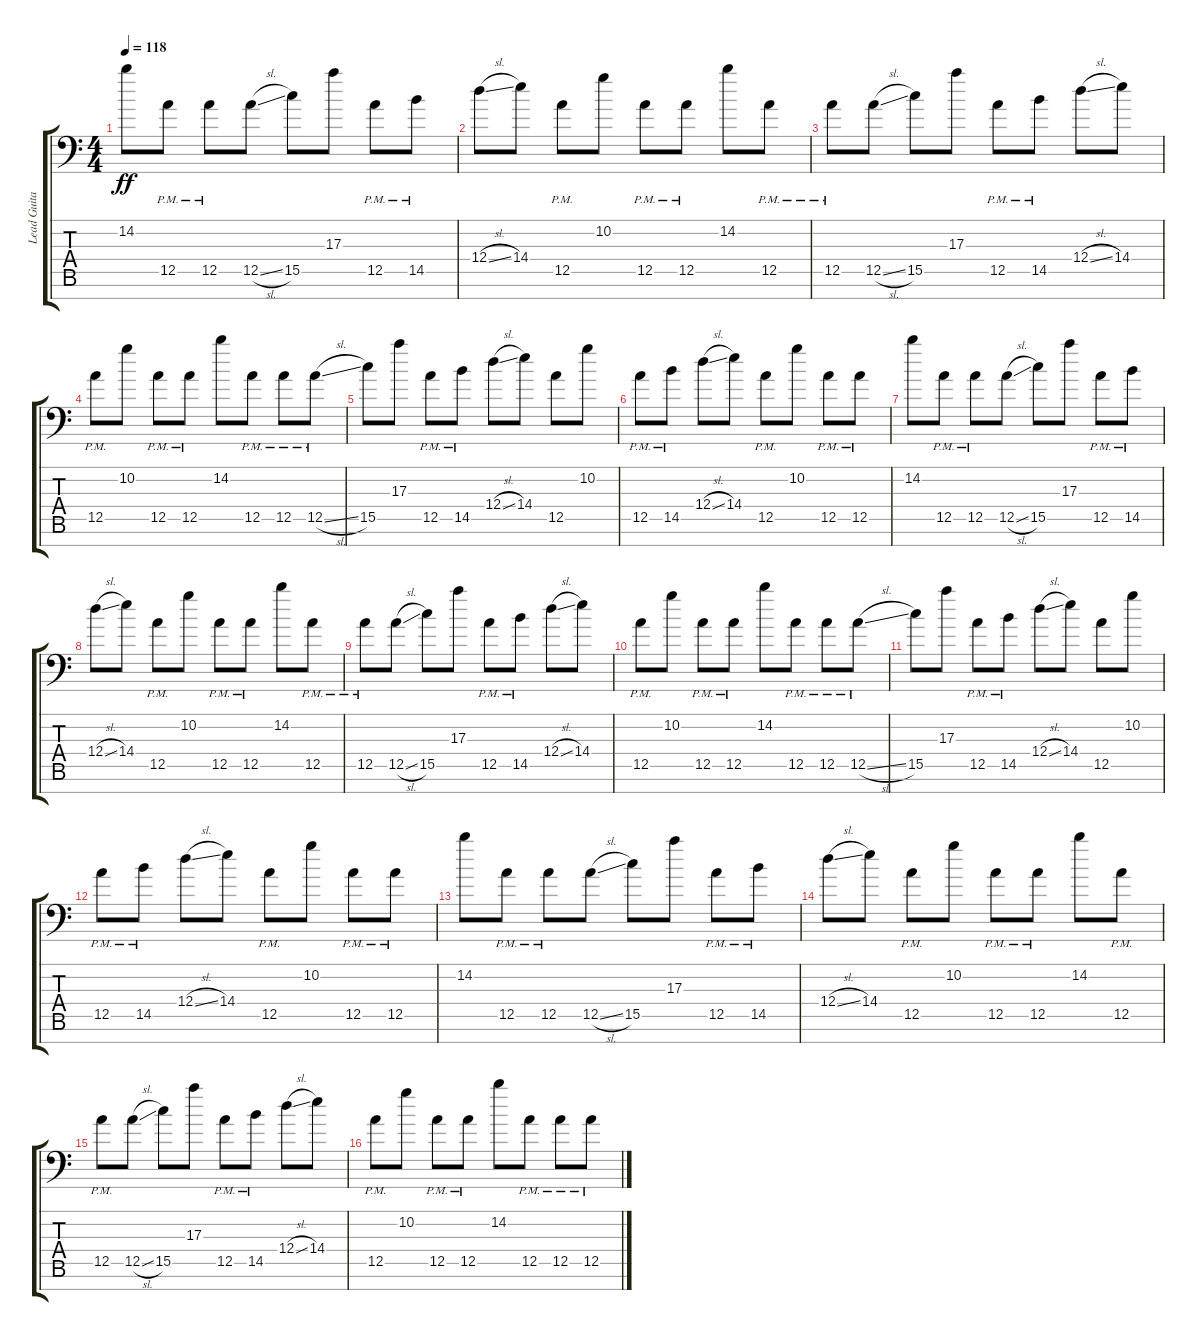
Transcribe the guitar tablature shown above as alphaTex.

\track ("Lead Guitar #2" "Lead Guita") {instrument distortionguitar}
\staff {score tabs}
\tuning (D4 A3 E3 D3 A2 E2 A1) {hide}
\ts (4 4)
\tempo 118
\clef f4
\ks c
14.2.8{dy ff} 12.5{pm}.8 12.5{pm}.8 12.5{sl}.8 15.5.8 17.3.8 12.5{pm}.8 14.5{pm}.8 |
12.4{sl}.8 14.4.8 12.5{pm}.8 10.2.8 12.5{pm}.8 12.5{pm}.8 14.2.8 12.5{pm}.8 |
12.5{pm}.8 12.5{sl}.8 15.5.8 17.3.8 12.5{pm}.8 14.5{pm}.8 12.4{sl}.8 14.4.8 |
12.5{pm}.8 10.2.8 12.5{pm}.8 12.5{pm}.8 14.2.8 12.5{pm}.8 12.5{pm}.8 12.5{sl pm}.8 |
15.5.8 17.3.8 12.5{pm}.8 14.5{pm}.8 12.4{sl}.8 14.4.8 12.5.8 10.2.8 |
12.5{pm}.8 14.5{pm}.8 12.4{sl}.8 14.4.8 12.5{pm}.8 10.2.8 12.5{pm}.8 12.5{pm}.8 |
14.2.8 12.5{pm}.8 12.5{pm}.8 12.5{sl}.8 15.5.8 17.3.8 12.5{pm}.8 14.5{pm}.8 |
12.4{sl}.8 14.4.8 12.5{pm}.8 10.2.8 12.5{pm}.8 12.5{pm}.8 14.2.8 12.5{pm}.8 |
12.5{pm}.8 12.5{sl}.8 15.5.8 17.3.8 12.5{pm}.8 14.5{pm}.8 12.4{sl}.8 14.4.8 |
12.5{pm}.8 10.2.8 12.5{pm}.8 12.5{pm}.8 14.2.8 12.5{pm}.8 12.5{pm}.8 12.5{sl pm}.8 |
15.5.8 17.3.8 12.5{pm}.8 14.5{pm}.8 12.4{sl}.8 14.4.8 12.5.8 10.2.8 |
\section ("" "")
12.5{pm}.8 14.5{pm}.8 12.4{sl}.8 14.4.8 12.5{pm}.8 10.2.8 12.5{pm}.8 12.5{pm}.8 |
14.2.8 12.5{pm}.8 12.5{pm}.8 12.5{sl}.8 15.5.8 17.3.8 12.5{pm}.8 14.5{pm}.8 |
12.4{sl}.8 14.4.8 12.5{pm}.8 10.2.8 12.5{pm}.8 12.5{pm}.8 14.2.8 12.5{pm}.8 |
12.5{pm}.8 12.5{sl}.8 15.5.8 17.3.8 12.5{pm}.8 14.5{pm}.8 12.4{sl}.8 14.4.8 |
12.5{pm}.8 10.2.8 12.5{pm}.8 12.5{pm}.8 14.2.8 12.5{pm}.8 12.5{pm}.8 12.5{sl pm}.8
